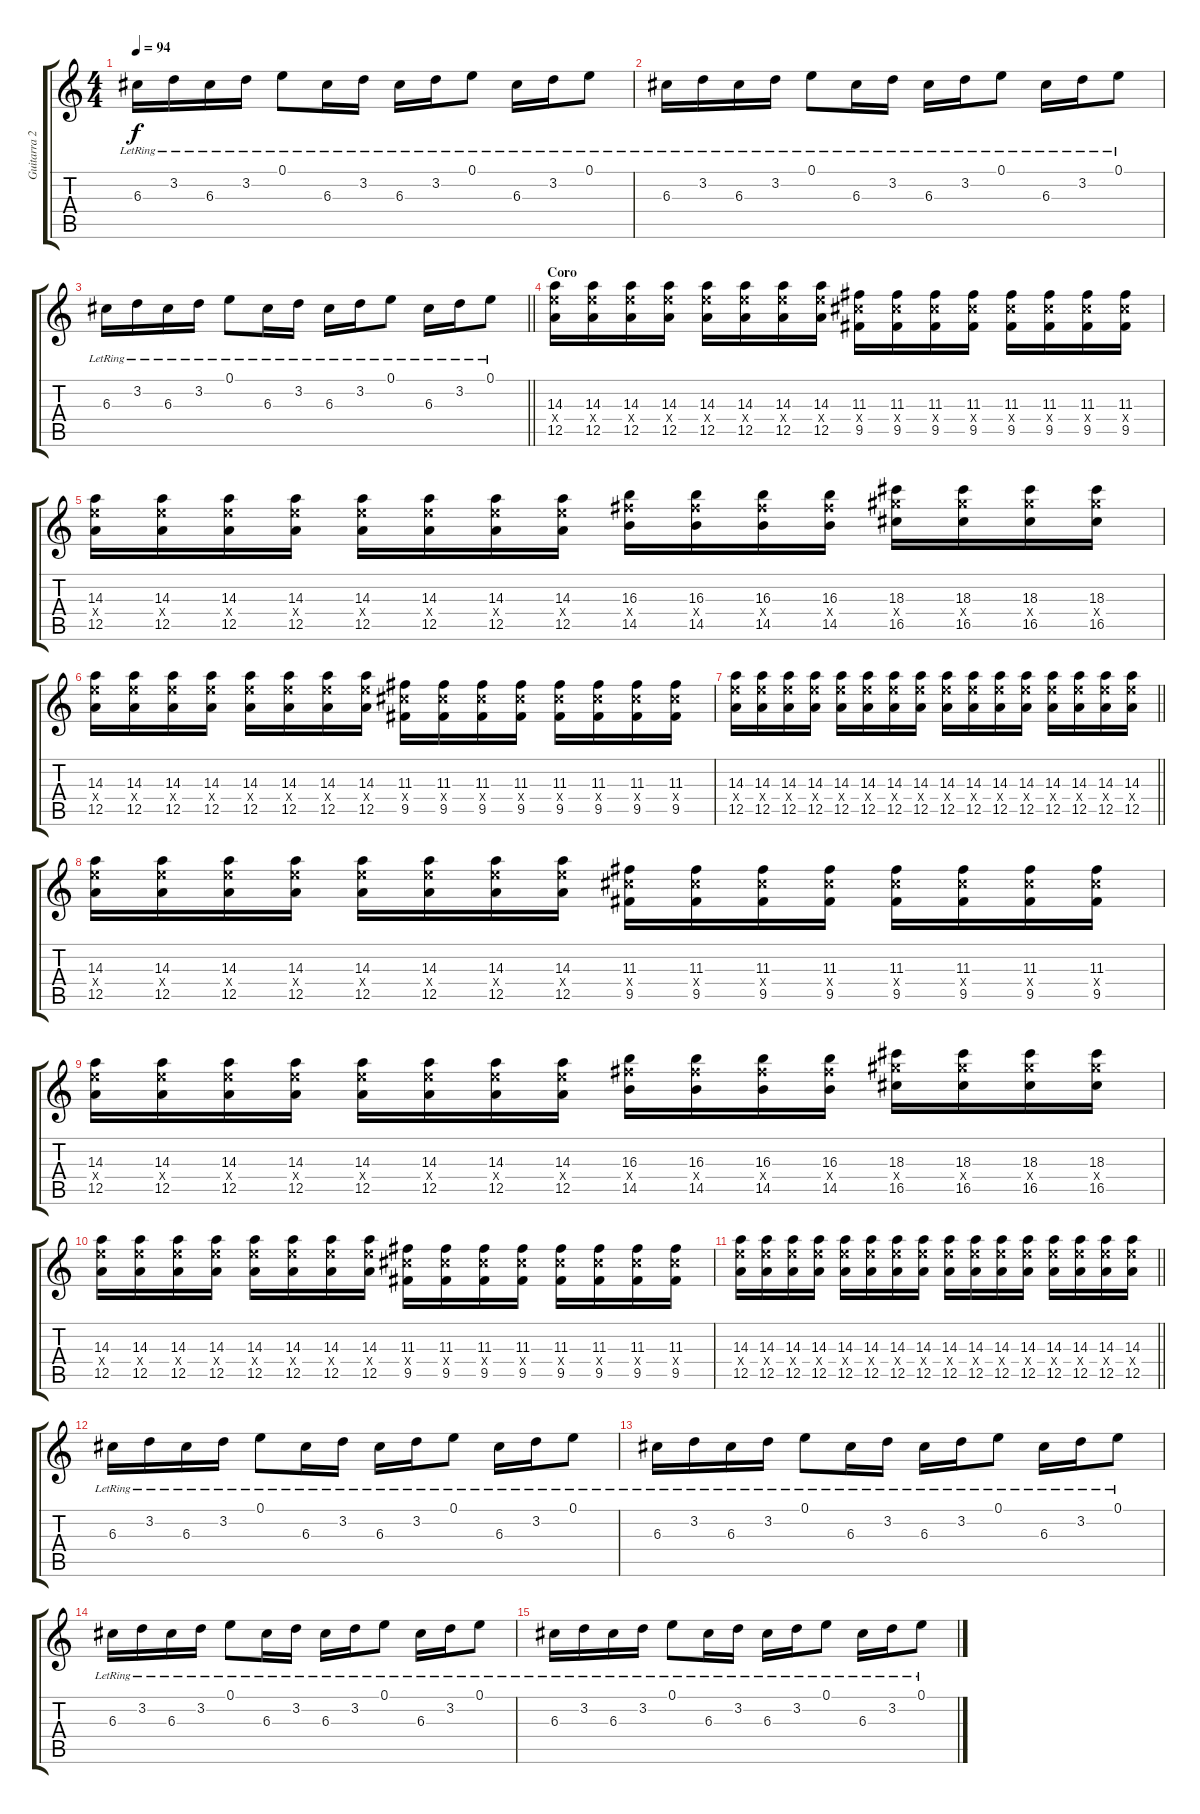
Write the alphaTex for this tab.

\track ("Guitarra 2" "Guitarra 2") {instrument distortionguitar}
\staff {score tabs}
\tuning (E4 B3 G3 D3 A2 D2) {hide}
\ts (4 4)
\tempo 94
\clef g2
\ks c
6.3{lr}.16{dy f} 3.2{lr}.16 6.3{lr}.16 3.2{lr}.16 0.1{lr}.8 6.3{lr}.16 3.2{lr}.16 6.3{lr}.16 3.2{lr}.16 0.1{lr}.8 6.3{lr}.16 3.2{lr}.16 0.1{lr}.8 |
6.3{lr}.16 3.2{lr}.16 6.3{lr}.16 3.2{lr}.16 0.1{lr}.8 6.3{lr}.16 3.2{lr}.16 6.3{lr}.16 3.2{lr}.16 0.1{lr}.8 6.3{lr}.16 3.2{lr}.16 0.1{lr}.8 |
\barLineRight lightlight
6.3{lr}.16 3.2{lr}.16 6.3{lr}.16 3.2{lr}.16 0.1{lr}.8 6.3{lr}.16 3.2{lr}.16 6.3{lr}.16 3.2{lr}.16 0.1{lr}.8 6.3{lr}.16 3.2{lr}.16 0.1{lr}.8 |
\section ("" "Coro")
(14.3 14.4{x} 12.5).16 (14.3 14.4{x} 12.5).16 (14.3 14.4{x} 12.5).16 (14.3 14.4{x} 12.5).16 (14.3 14.4{x} 12.5).16 (14.3 14.4{x} 12.5).16 (14.3 14.4{x} 12.5).16 (14.3 14.4{x} 12.5).16 (11.3 11.4{x} 9.5).16 (11.3 11.4{x} 9.5).16 (11.3 11.4{x} 9.5).16 (11.3 11.4{x} 9.5).16 (11.3 11.4{x} 9.5).16 (11.3 11.4{x} 9.5).16 (11.3 11.4{x} 9.5).16 (11.3 11.4{x} 9.5).16 |
(14.3 14.4{x} 12.5).16 (14.3 14.4{x} 12.5).16 (14.3 14.4{x} 12.5).16 (14.3 14.4{x} 12.5).16 (14.3 14.4{x} 12.5).16 (14.3 14.4{x} 12.5).16 (14.3 14.4{x} 12.5).16 (14.3 14.4{x} 12.5).16 (16.3 16.4{x} 14.5).16 (16.3 16.4{x} 14.5).16 (16.3 16.4{x} 14.5).16 (16.3 16.4{x} 14.5).16 (18.3 18.4{x} 16.5).16 (18.3 18.4{x} 16.5).16 (18.3 18.4{x} 16.5).16 (18.3 18.4{x} 16.5).16 |
(14.3 14.4{x} 12.5).16 (14.3 14.4{x} 12.5).16 (14.3 14.4{x} 12.5).16 (14.3 14.4{x} 12.5).16 (14.3 14.4{x} 12.5).16 (14.3 14.4{x} 12.5).16 (14.3 14.4{x} 12.5).16 (14.3 14.4{x} 12.5).16 (11.3 11.4{x} 9.5).16 (11.3 11.4{x} 9.5).16 (11.3 11.4{x} 9.5).16 (11.3 11.4{x} 9.5).16 (11.3 11.4{x} 9.5).16 (11.3 11.4{x} 9.5).16 (11.3 11.4{x} 9.5).16 (11.3 11.4{x} 9.5).16 |
\barLineRight lightlight
(14.3 14.4{x} 12.5).16 (14.3 14.4{x} 12.5).16 (14.3 14.4{x} 12.5).16 (14.3 14.4{x} 12.5).16 (14.3 14.4{x} 12.5).16 (14.3 14.4{x} 12.5).16 (14.3 14.4{x} 12.5).16 (14.3 14.4{x} 12.5).16 (14.3 14.4{x} 12.5).16 (14.3 14.4{x} 12.5).16 (14.3 14.4{x} 12.5).16 (14.3 14.4{x} 12.5).16 (14.3 14.4{x} 12.5).16 (14.3 14.4{x} 12.5).16 (14.3 14.4{x} 12.5).16 (14.3 14.4{x} 12.5).16 |
(14.3 14.4{x} 12.5).16 (14.3 14.4{x} 12.5).16 (14.3 14.4{x} 12.5).16 (14.3 14.4{x} 12.5).16 (14.3 14.4{x} 12.5).16 (14.3 14.4{x} 12.5).16 (14.3 14.4{x} 12.5).16 (14.3 14.4{x} 12.5).16 (11.3 11.4{x} 9.5).16 (11.3 11.4{x} 9.5).16 (11.3 11.4{x} 9.5).16 (11.3 11.4{x} 9.5).16 (11.3 11.4{x} 9.5).16 (11.3 11.4{x} 9.5).16 (11.3 11.4{x} 9.5).16 (11.3 11.4{x} 9.5).16 |
(14.3 14.4{x} 12.5).16 (14.3 14.4{x} 12.5).16 (14.3 14.4{x} 12.5).16 (14.3 14.4{x} 12.5).16 (14.3 14.4{x} 12.5).16 (14.3 14.4{x} 12.5).16 (14.3 14.4{x} 12.5).16 (14.3 14.4{x} 12.5).16 (16.3 16.4{x} 14.5).16 (16.3 16.4{x} 14.5).16 (16.3 16.4{x} 14.5).16 (16.3 16.4{x} 14.5).16 (18.3 18.4{x} 16.5).16 (18.3 18.4{x} 16.5).16 (18.3 18.4{x} 16.5).16 (18.3 18.4{x} 16.5).16 |
(14.3 14.4{x} 12.5).16 (14.3 14.4{x} 12.5).16 (14.3 14.4{x} 12.5).16 (14.3 14.4{x} 12.5).16 (14.3 14.4{x} 12.5).16 (14.3 14.4{x} 12.5).16 (14.3 14.4{x} 12.5).16 (14.3 14.4{x} 12.5).16 (11.3 11.4{x} 9.5).16 (11.3 11.4{x} 9.5).16 (11.3 11.4{x} 9.5).16 (11.3 11.4{x} 9.5).16 (11.3 11.4{x} 9.5).16 (11.3 11.4{x} 9.5).16 (11.3 11.4{x} 9.5).16 (11.3 11.4{x} 9.5).16 |
\barLineRight lightlight
(14.3 14.4{x} 12.5).16 (14.3 14.4{x} 12.5).16 (14.3 14.4{x} 12.5).16 (14.3 14.4{x} 12.5).16 (14.3 14.4{x} 12.5).16 (14.3 14.4{x} 12.5).16 (14.3 14.4{x} 12.5).16 (14.3 14.4{x} 12.5).16 (14.3 14.4{x} 12.5).16 (14.3 14.4{x} 12.5).16 (14.3 14.4{x} 12.5).16 (14.3 14.4{x} 12.5).16 (14.3 14.4{x} 12.5).16 (14.3 14.4{x} 12.5).16 (14.3 14.4{x} 12.5).16 (14.3 14.4{x} 12.5).16 |
6.3{lr}.16 3.2{lr}.16 6.3{lr}.16 3.2{lr}.16 0.1{lr}.8 6.3{lr}.16 3.2{lr}.16 6.3{lr}.16 3.2{lr}.16 0.1{lr}.8 6.3{lr}.16 3.2{lr}.16 0.1{lr}.8 |
6.3{lr}.16 3.2{lr}.16 6.3{lr}.16 3.2{lr}.16 0.1{lr}.8 6.3{lr}.16 3.2{lr}.16 6.3{lr}.16 3.2{lr}.16 0.1{lr}.8 6.3{lr}.16 3.2{lr}.16 0.1{lr}.8 |
6.3{lr}.16 3.2{lr}.16 6.3{lr}.16 3.2{lr}.16 0.1{lr}.8 6.3{lr}.16 3.2{lr}.16 6.3{lr}.16 3.2{lr}.16 0.1{lr}.8 6.3{lr}.16 3.2{lr}.16 0.1{lr}.8 |
6.3{lr}.16 3.2{lr}.16 6.3{lr}.16 3.2{lr}.16 0.1{lr}.8 6.3{lr}.16 3.2{lr}.16 6.3{lr}.16 3.2{lr}.16 0.1{lr}.8 6.3{lr}.16 3.2{lr}.16 0.1{lr}.8
